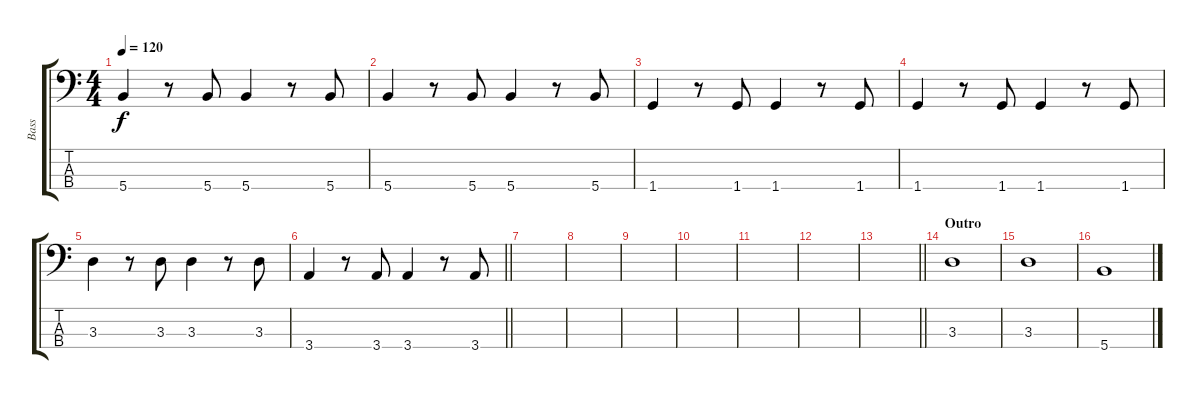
\track ("Bass" "Bass") {instrument electricbassfinger}
\staff {score tabs}
\tuning (A2 E2 B1 Gb1) {hide}
\ts (4 4)
\tempo 120
\clef f4
\ks c
5.4.4{dy f} r.8 5.4.8 5.4.4 r.8 5.4.8 |
5.4.4 r.8 5.4.8 5.4.4 r.8 5.4.8 |
1.4.4 r.8 1.4.8 1.4.4 r.8 1.4.8 |
1.4.4 r.8 1.4.8 1.4.4 r.8 1.4.8 |
3.3.4 r.8 3.3.8 3.3.4 r.8 3.3.8 |
\barLineRight lightlight
3.4.4 r.8 3.4.8 3.4.4 r.8 3.4.8 |
|
|
|
|
|
|
\barLineRight lightlight
|
\section ("" "Outro")
3.3.1 |
3.3.1 |
5.4.1
